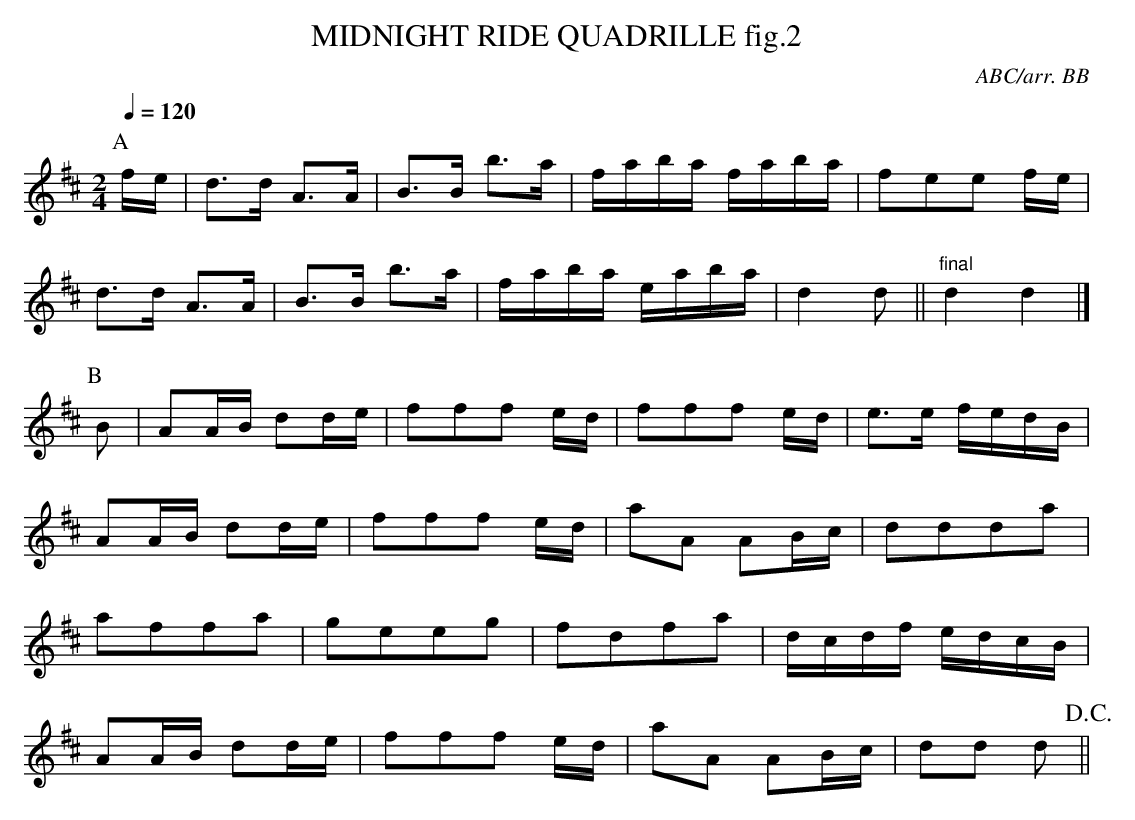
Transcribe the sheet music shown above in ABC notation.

X:1
T:MIDNIGHT RIDE QUADRILLE fig.2
C:ABC/arr. BB
Q:1/4=120
L:1/8
M:2/4
K:D
P:A
f/e/|d>d A>A|B>B b>a|f/a/b/a/ f/a/b/a/|fee f/e/|
d>d A>A|B>B b>a|f/a/b/a/ e/a/b/a/|d2 d||\
"final" d2d2|]
P:B
B|AA/B/ dd/e/|fff e/d/|fff e/d/|e>e f/e/d/B/|
AA/B/ dd/e/|fff e/d/|aA AB/c/|ddda|
affa|geeg|fdfa|d/c/d/f/ e/d/c/B/|
AA/B/ dd/e/|fff e/d/|aA AB/c/|dd d!D.C.!||
